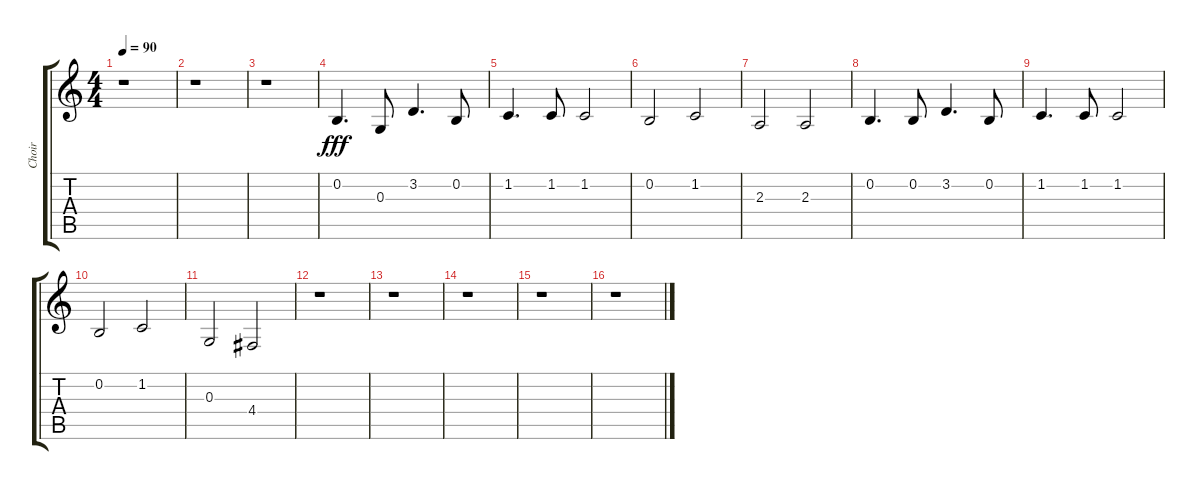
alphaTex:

\track ("Choir" "Choir") {instrument choiraahs}
\staff {score tabs}
\tuning (E4 B3 G3 D3 A2 E2) {hide}
\ts (4 4)
\tempo 90
\clef g2
\ks c
r.1{dy fff} |
r.1 |
r.1 |
0.2.4{d} 0.3.8 3.2.4{d} 0.2.8 |
1.2.4{d} 1.2.8 1.2.2 |
0.2.2 1.2.2 |
2.3.2 2.3.2 |
0.2.4{d} 0.2.8 3.2.4{d} 0.2.8 |
1.2.4{d} 1.2.8 1.2.2 |
0.2.2 1.2.2 |
0.3.2 4.4.2 |
r.1 |
r.1 |
r.1 |
r.1 |
r.1
